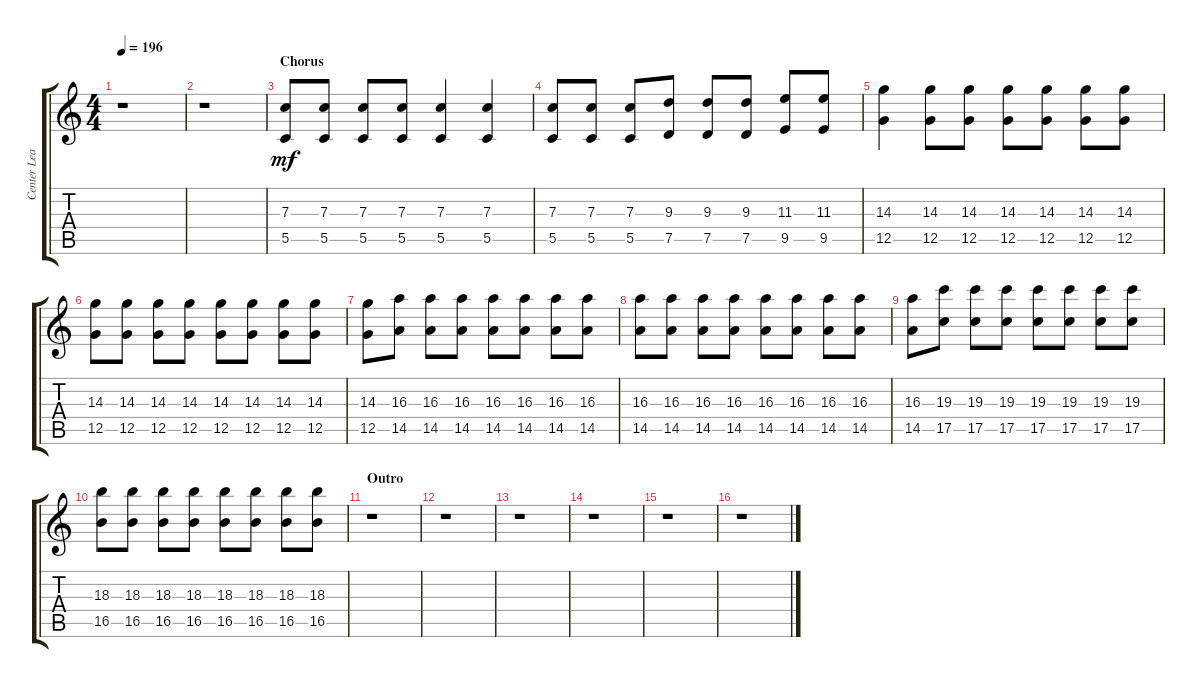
\track ("Center Lead 1" "Center Lea") {instrument overdrivenguitar}
\staff {score tabs}
\tuning (D4 A3 F3 C3 G2 C2) {hide}
\ts (4 4)
\tempo 196
\clef g2
\ks aminor
r.1{dy mf} |
r.1 |
\section ("" "Chorus")
(7.3 5.5).8 (7.3 5.5).8 (7.3 5.5).8 (7.3 5.5).8 (7.3 5.5).4 (7.3 5.5).4 |
(7.3 5.5).8 (7.3 5.5).8 (7.3 5.5).8 (9.3 7.5).8 (9.3 7.5).8 (9.3 7.5).8 (11.3 9.5).8 (11.3 9.5).8 |
(14.3 12.5).4 (14.3 12.5).8 (14.3 12.5).8 (14.3 12.5).8 (14.3 12.5).8 (14.3 12.5).8 (14.3 12.5).8 |
(14.3 12.5).8 (14.3 12.5).8 (14.3 12.5).8 (14.3 12.5).8 (14.3 12.5).8 (14.3 12.5).8 (14.3 12.5).8 (14.3 12.5).8 |
(14.3 12.5).8 (16.3 14.5).8 (16.3 14.5).8 (16.3 14.5).8 (16.3 14.5).8 (16.3 14.5).8 (16.3 14.5).8 (16.3 14.5).8 |
(16.3 14.5).8 (16.3 14.5).8 (16.3 14.5).8 (16.3 14.5).8 (16.3 14.5).8 (16.3 14.5).8 (16.3 14.5).8 (16.3 14.5).8 |
(16.3 14.5).8 (19.3 17.5).8 (19.3 17.5).8 (19.3 17.5).8 (19.3 17.5).8 (19.3 17.5).8 (19.3 17.5).8 (19.3 17.5).8 |
(18.3 16.5).8 (18.3 16.5).8 (18.3 16.5).8 (18.3 16.5).8 (18.3 16.5).8 (18.3 16.5).8 (18.3 16.5).8 (18.3 16.5).8 |
\section ("" "Outro")
r.1 |
r.1 |
r.1 |
r.1 |
r.1 |
r.1
